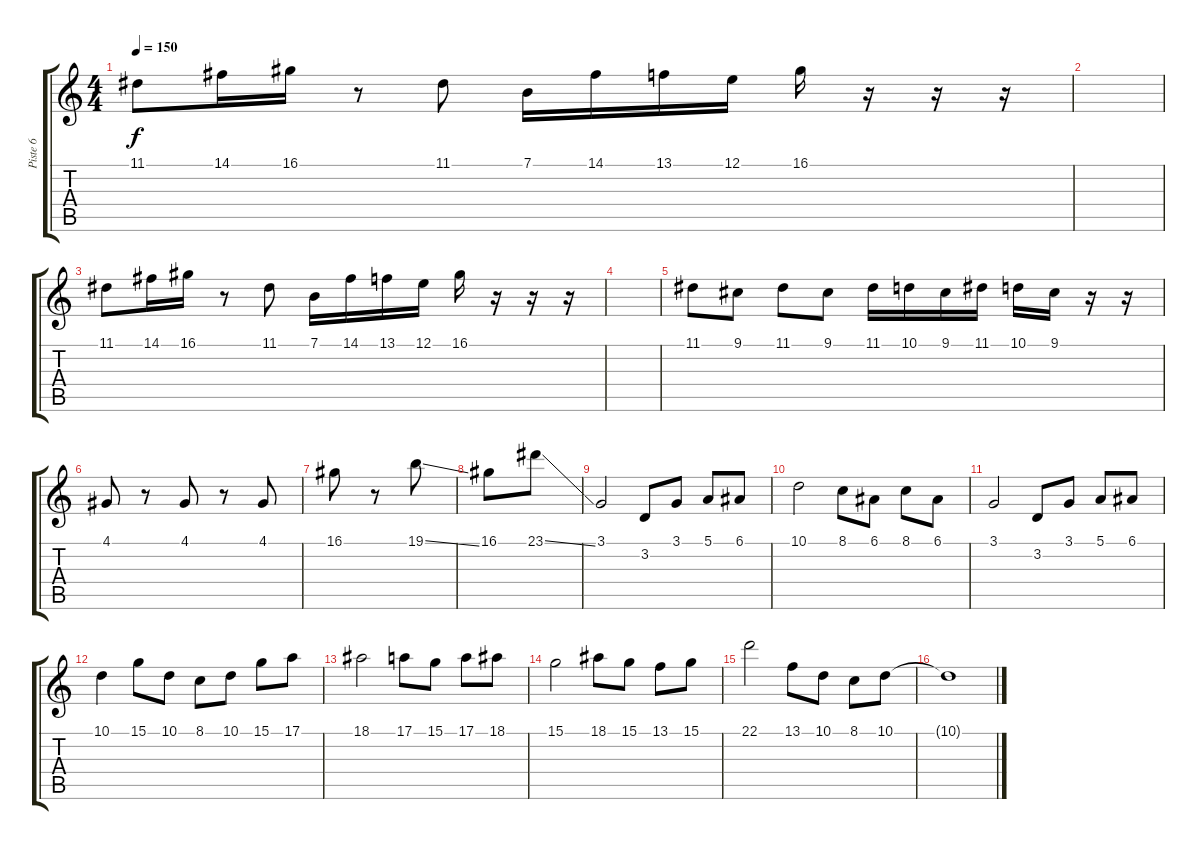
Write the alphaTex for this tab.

\track ("Piste 6" "Piste 6") {instrument vibraphone}
\staff {score tabs}
\tuning (E4 B3 G3 D3 A2 E2) {hide}
\ts (4 4)
\tempo 150
\clef g2
\ks c
11.1.8{dy f} 14.1.16 16.1.16 r.8 11.1.8 7.1.16 14.1.16 13.1.16 12.1.16 16.1.16 r.16 r.16 r.16 |
|
11.1.8 14.1.16 16.1.16 r.8 11.1.8 7.1.16 14.1.16 13.1.16 12.1.16 16.1.16 r.16 r.16 r.16 |
|
11.1.8 9.1.8 11.1.8 9.1.8 11.1.16 10.1.16 9.1.16 11.1.16 10.1.16 9.1.16 r.16 r.16 |
4.1.8 r.8 4.1.8 r.8 4.1.8 |
16.1.8 r.8 19.1{ss}.8 |
16.1.8 23.1{ss}.8 |
3.1.2 3.2.8 3.1.8 5.1.8 6.1.8 |
10.1.2 8.1.8 6.1.8 8.1.8 6.1.8 |
3.1.2 3.2.8 3.1.8 5.1.8 6.1.8 |
10.1.4 15.1.8 10.1.8 8.1.8 10.1.8 15.1.8 17.1.8 |
18.1.2 17.1.8 15.1.8 17.1.8 18.1.8 |
15.1.2 18.1.8 15.1.8 13.1.8 15.1.8 |
22.1.2 13.1.8 10.1.8 8.1.8 10.1.8 |
10.1{t}.1
